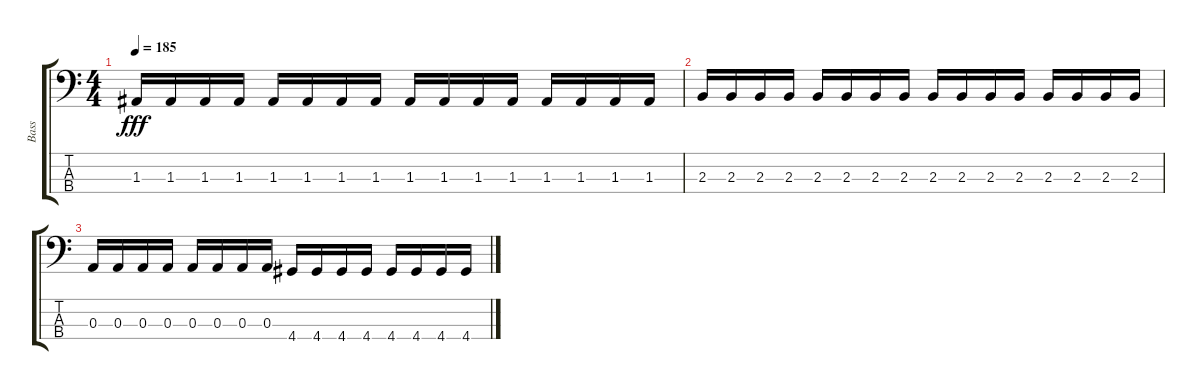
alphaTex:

\track ("Bass" "Bass") {instrument electricbassfinger}
\staff {score tabs}
\tuning (G2 D2 A1 E1) {hide}
\ts (4 4)
\tempo 185
\clef f4
\ks c
1.3.16{dy fff} 1.3.16 1.3.16 1.3.16 1.3.16 1.3.16 1.3.16 1.3.16 1.3.16 1.3.16 1.3.16 1.3.16 1.3.16 1.3.16 1.3.16 1.3.16 |
2.3.16 2.3.16 2.3.16 2.3.16 2.3.16 2.3.16 2.3.16 2.3.16 2.3.16 2.3.16 2.3.16 2.3.16 2.3.16 2.3.16 2.3.16 2.3.16 |
0.3.16 0.3.16 0.3.16 0.3.16 0.3.16 0.3.16 0.3.16 0.3.16 4.4.16 4.4.16 4.4.16 4.4.16 4.4.16 4.4.16 4.4.16 4.4.16
